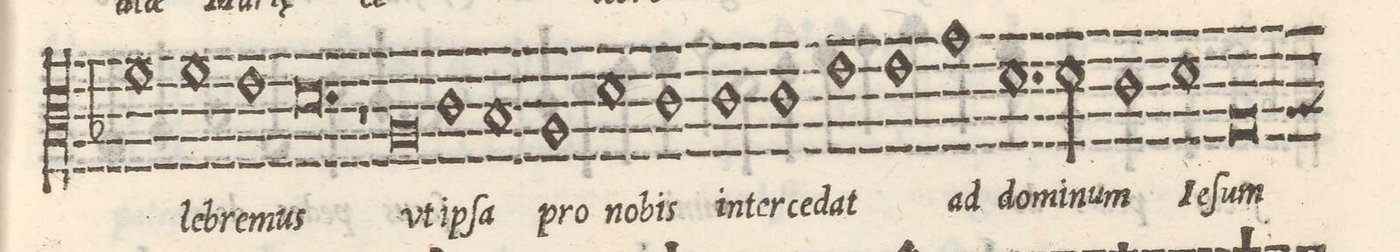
**kern	**text
*I"TENOR	*
*clefC3	*
*k[b-]	*
*met(C|)	*
*M2/1	*
1f	.
1f	-le-
=27-	=27-
1e	-bre-
0.d	-mus
=28-	=28-
=29-	=29-
1r	.
0A	vt
=30-	=30-
1c	ip-
=31-	=31-
1B-	-ſa
1A	pro
=32-	=32-
1d	no-
1c	-bis
=33-	=33-
1c	in-
1c	-ter-
=34-	=34-
1e	-ce-
1e	-dat
=35-	=35-
1g	ad
1.d	do-
=36-	=36-
2d\	-mi-
1c	-num
=37-	=37-
1d	Ie-
0G	-ſum
=38-	=38-
*custos:A	*
*-	*-
